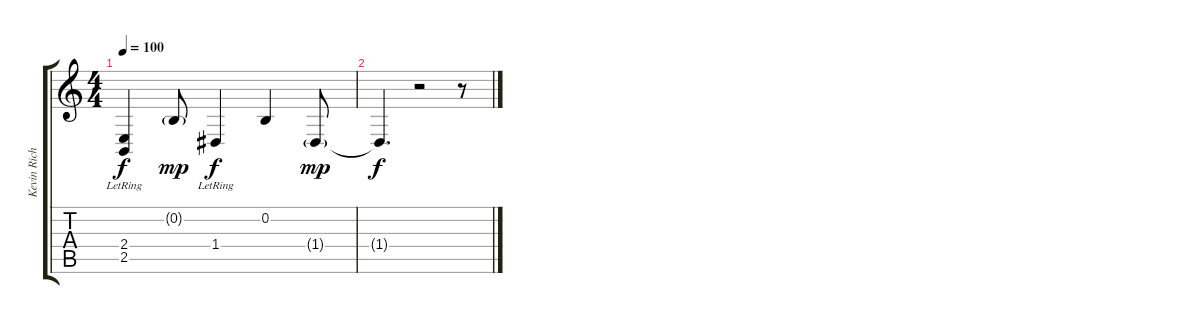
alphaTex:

\track ("Kevin Richardson - Piano" "Kevin Rich") {instrument brightacousticpiano}
\staff {score tabs}
\tuning (E4 B3 G3 D3 A2 E2) {hide}
\ts (4 4)
\tempo 100
\clef g2
\ks c
(2.4 2.5{lr}).4{dy f} 0.2{g}.8{dy mp} 1.4{lr}.4{dy f} 0.2.4 1.4{g}.8{dy mp} |
1.4{t}.4{d dy f} r.2 r.8
